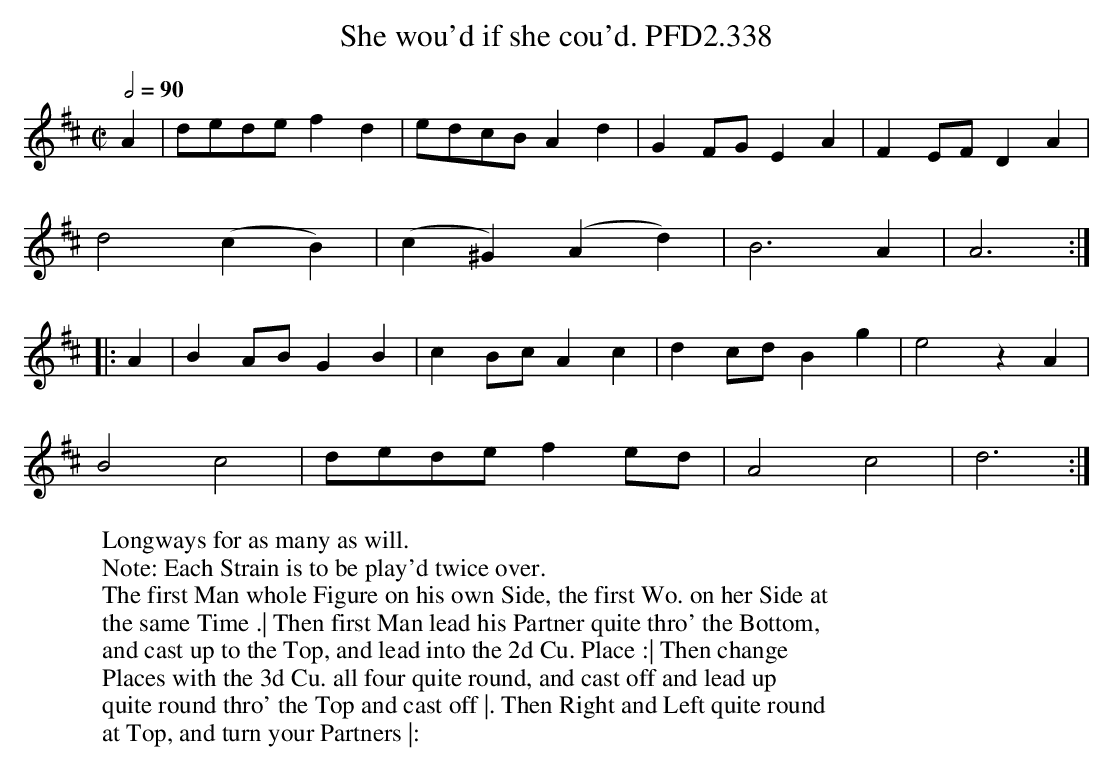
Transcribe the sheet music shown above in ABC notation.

X:1
T:She wou'd if she cou'd. PFD2.338
M:C|
L:1/4
W:Longways for as many as will.
W:Note: Each Strain is to be play'd twice over.
W:The first Man whole Figure on his own Side, the first Wo. on her Side at
W:the same Time .| Then first Man lead his Partner quite thro' the Bottom,
W:and cast up to the Top, and lead into the 2d Cu. Place :| Then change
W:Places with the 3d Cu. all four quite round, and cast off and lead up
W:quite round thro' the Top and cast off |. Then Right and Left quite round
W:at Top, and turn your Partners |:
Q:2/4=90
K:D
A | d/e/d/e/ fd | e/d/c/B/ Ad | GF/G/ EA | FE/F/ DA |
d2 (cB) | (c^G) (Ad) | B3 A | A3 :|
|: A | BA/B/ GB | cB/c/ Ac | dc/d/ Bg | e2 zA |
B2 c2 | d/e/d/e/ fe/d/ | A2 c2 | d3 :|
